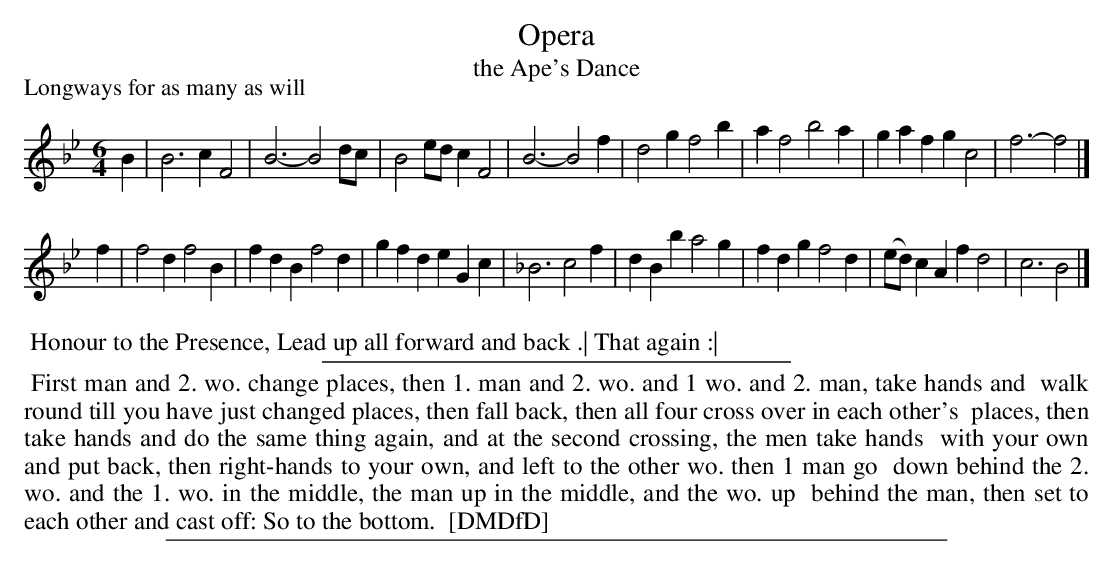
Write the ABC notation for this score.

X:1
T: Opera
T: the Ape's Dance
P: Longways for as many as will
M: 6/4
L: 1/4
K: Bb
B | B3 cF2 | B3- B2d/c/ | B2e/d/ cF2 | B3- B2f | d2g f2b | af2 b2a | gaf gc2 | f3- f2 |]
f | f2d f2B | fdB f2d | gfd eGc | _B3 c2f | dBb a2g | fdg f2d | (e/d/)cA fd2 | c3 B2 |]
